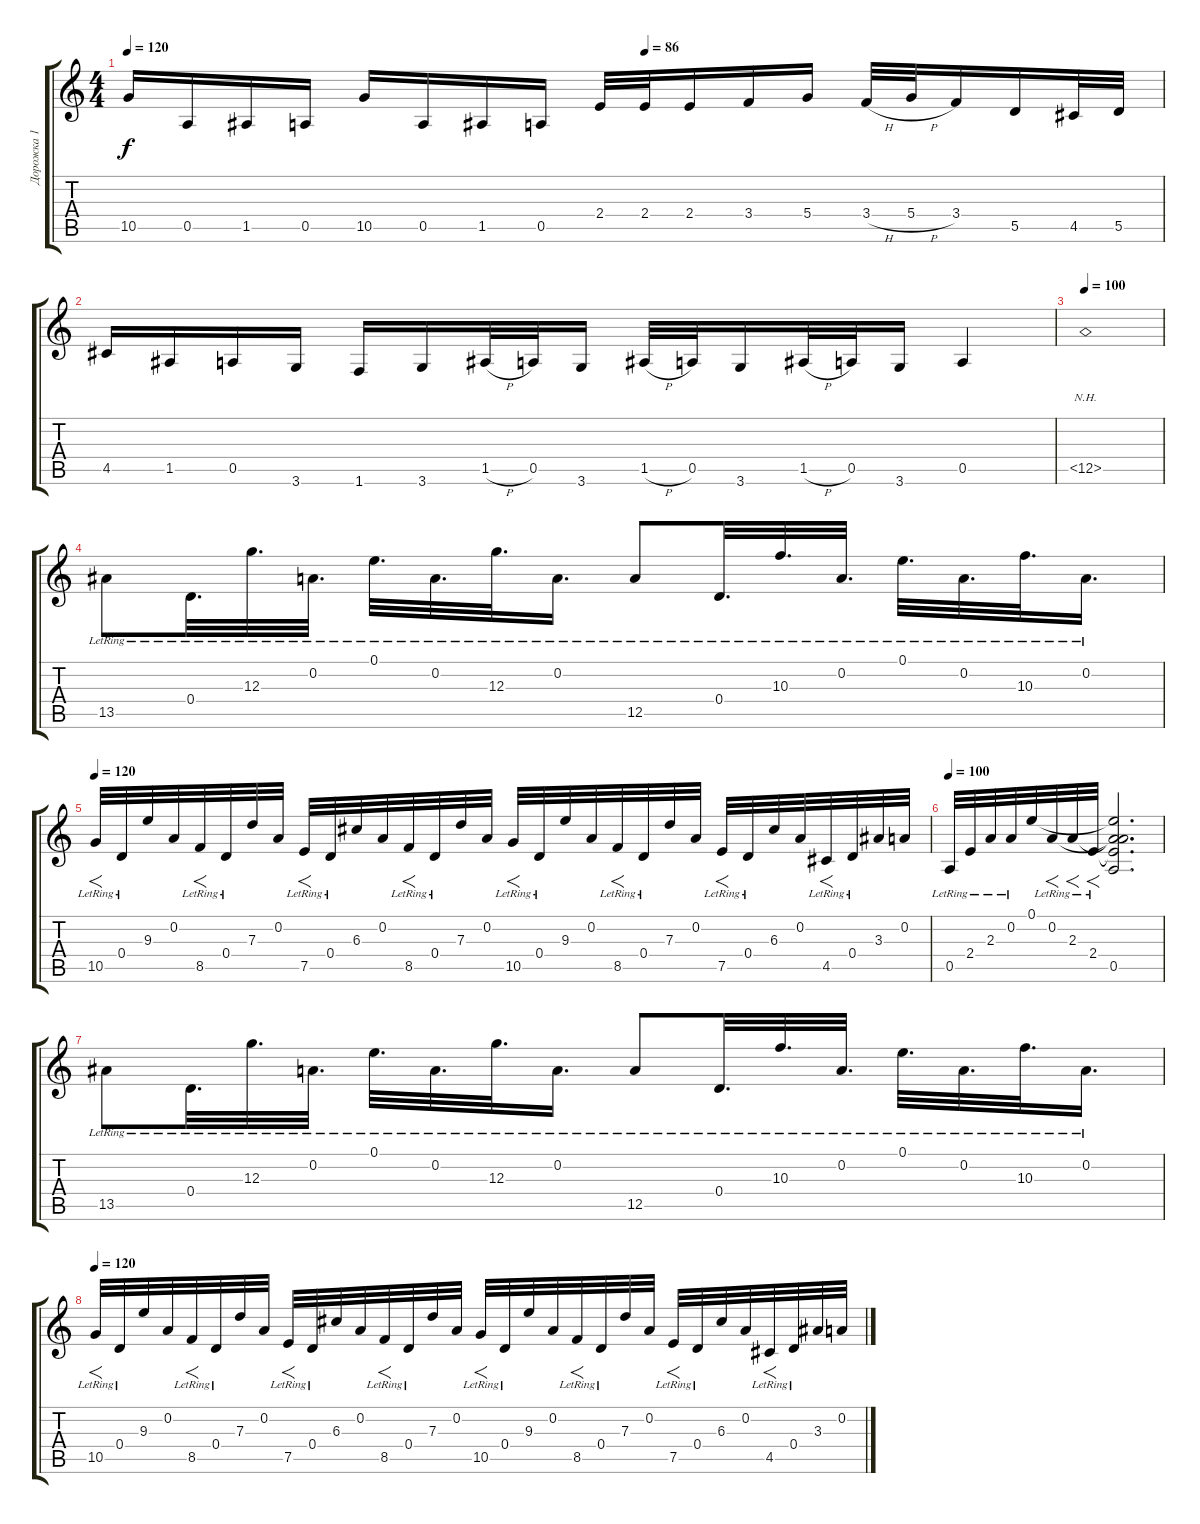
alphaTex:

\track ("Дорожка 1" "Дорожка 1") {instrument acousticguitarnylon}
\staff {score tabs}
\tuning (E4 A3 G3 D3 A2 E2) {hide}
\ts (4 4)
\tempo 120
\tempo (86 0.5)
\clef g2
\ks c
10.5.16{dy f} 0.5.16 1.5.16 0.5.16 10.5.16 0.5.16 1.5.16 0.5.16 2.4.32 2.4.32 2.4.16 3.4.16 5.4.16 3.4{h}.32 5.4{h}.32 3.4.16 5.5.16 4.5.32 5.5.32 |
4.5.16 1.5.16 0.5.16 3.6.16 1.6.16 3.6.16 1.5{h}.32 0.5.32 3.6.16 1.5{h}.32 0.5.32 3.6.16 1.5{h}.32 0.5.32 3.6.16 0.5.4 |
\tempo 100
12.5{nh}.1 |
13.5{lr}.8 0.4{lr}.32{d} 12.3{lr}.32{d} 0.2{lr}.32{d} 0.1{lr}.32{d} 0.2{lr}.32{d} 12.3{lr}.32{d} 0.2{lr}.16{d} 12.5{lr}.8 0.4{lr}.32{d} 10.3{lr}.32{d} 0.2{lr}.32{d} 0.1{lr}.32{d} 0.2{lr}.32{d} 10.3{lr}.32{d} 0.2{lr}.16{d} |
\tempo 120
10.5{lr}.32{f} 0.4{lr}.32 9.3.32 0.2.32 8.5{lr}.32{f} 0.4{lr}.32 7.3.32 0.2.32 7.5{lr}.32{f} 0.4{lr}.32 6.3.32 0.2.32 8.5{lr}.32{f} 0.4{lr}.32 7.3.32 0.2.32 10.5{lr}.32{f} 0.4{lr}.32 9.3.32 0.2.32 8.5{lr}.32{f} 0.4{lr}.32 7.3.32 0.2.32 7.5{lr}.32{f} 0.4{lr}.32 6.3.32 0.2.32 4.5{lr}.32{f} 0.4{lr}.32 3.3.32 0.2.32 |
\tempo 100
0.5{lr}.32 2.4{lr}.32 2.3{lr}.32 0.2{lr}.32 0.1.32 0.2{lr}.32{f} 2.3{lr}.32{f} 2.4{lr}.32{f} (0.1{t} 0.2{t} 2.3{t} 2.4{t} 0.5).2{d} |
13.5{lr}.8 0.4{lr}.32{d} 12.3{lr}.32{d} 0.2{lr}.32{d} 0.1{lr}.32{d} 0.2{lr}.32{d} 12.3{lr}.32{d} 0.2{lr}.16{d} 12.5{lr}.8 0.4{lr}.32{d} 10.3{lr}.32{d} 0.2{lr}.32{d} 0.1{lr}.32{d} 0.2{lr}.32{d} 10.3{lr}.32{d} 0.2{lr}.16{d} |
\tempo 120
10.5{lr}.32{f} 0.4{lr}.32 9.3.32 0.2.32 8.5{lr}.32{f} 0.4{lr}.32 7.3.32 0.2.32 7.5{lr}.32{f} 0.4{lr}.32 6.3.32 0.2.32 8.5{lr}.32{f} 0.4{lr}.32 7.3.32 0.2.32 10.5{lr}.32{f} 0.4{lr}.32 9.3.32 0.2.32 8.5{lr}.32{f} 0.4{lr}.32 7.3.32 0.2.32 7.5{lr}.32{f} 0.4{lr}.32 6.3.32 0.2.32 4.5{lr}.32{f} 0.4{lr}.32 3.3.32 0.2.32
